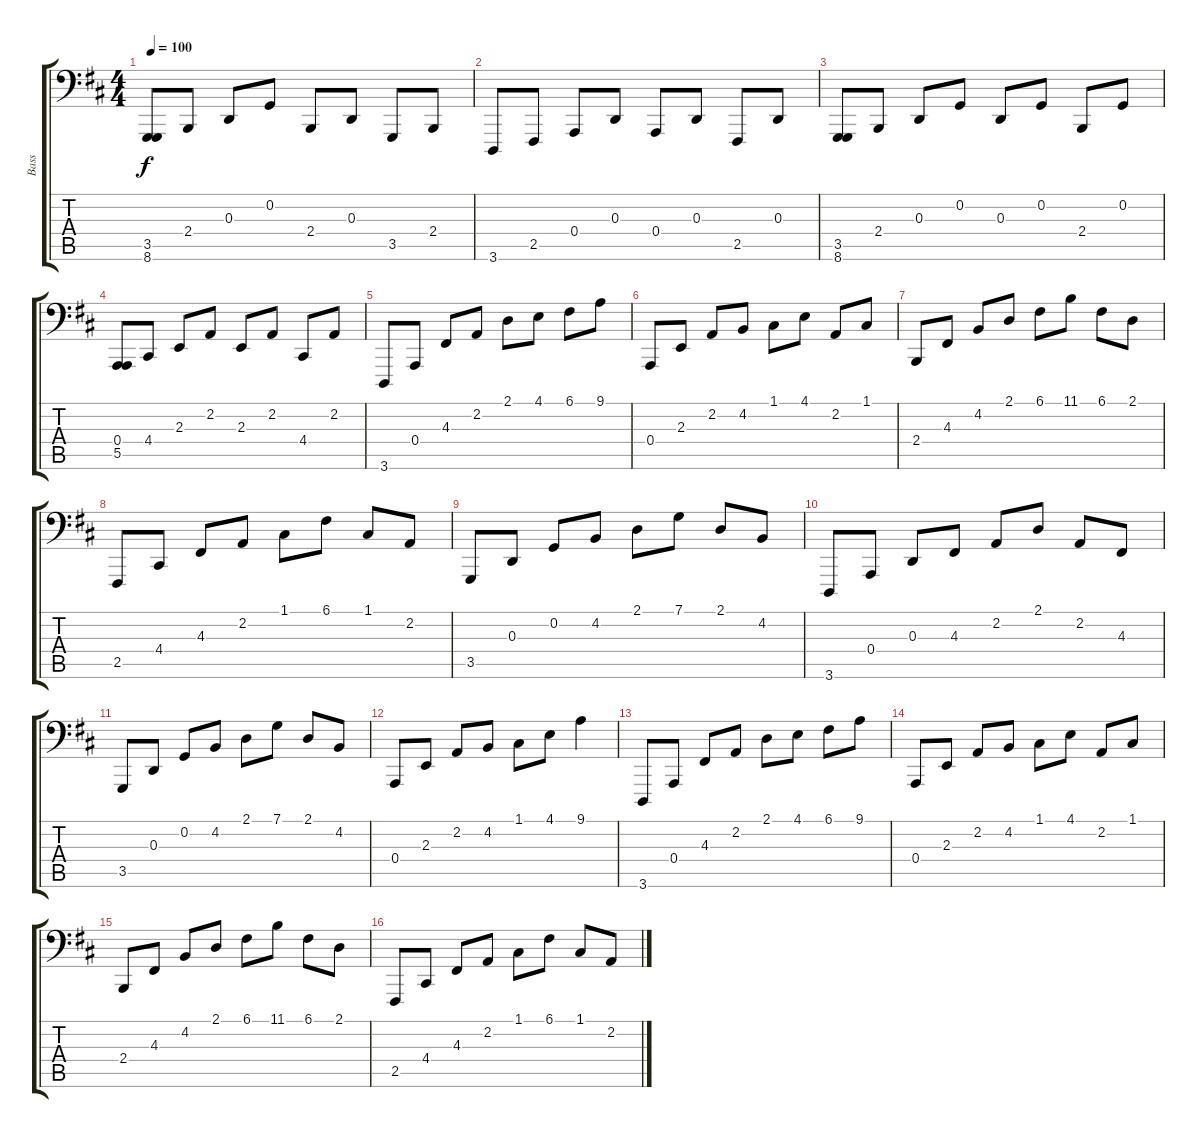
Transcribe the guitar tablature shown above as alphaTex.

\track ("Bass" "Bass") {instrument acousticgrandpiano}
\staff {score tabs}
\tuning (C3 G2 D2 A1 E1 B0) {hide}
\ts (4 4)
\tempo 100
\clef f4
\ks d
(3.5 8.6).8{dy f} 2.4.8 0.3.8 0.2.8 2.4.8 0.3.8 3.5.8 2.4.8 |
3.6.8 2.5.8 0.4.8 0.3.8 0.4.8 0.3.8 2.5.8 0.3.8 |
(3.5 8.6).8 2.4.8 0.3.8 0.2.8 0.3.8 0.2.8 2.4.8 0.2.8 |
(0.4 5.5).8 4.4.8 2.3.8 2.2.8 2.3.8 2.2.8 4.4.8 2.2.8 |
3.6.8 0.4.8 4.3.8 2.2.8 2.1.8 4.1.8 6.1.8 9.1.8 |
0.4.8 2.3.8 2.2.8 4.2.8 1.1.8 4.1.8 2.2.8 1.1.8 |
2.4.8 4.3.8 4.2.8 2.1.8 6.1.8 11.1.8 6.1.8 2.1.8 |
2.5.8 4.4.8 4.3.8 2.2.8 1.1.8 6.1.8 1.1.8 2.2.8 |
3.5.8 0.3.8 0.2.8 4.2.8 2.1.8 7.1.8 2.1.8 4.2.8 |
3.6.8 0.4.8 0.3.8 4.3.8 2.2.8 2.1.8 2.2.8 4.3.8 |
3.5.8 0.3.8 0.2.8 4.2.8 2.1.8 7.1.8 2.1.8 4.2.8 |
0.4.8 2.3.8 2.2.8 4.2.8 1.1.8 4.1.8 9.1.4 |
3.6.8 0.4.8 4.3.8 2.2.8 2.1.8 4.1.8 6.1.8 9.1.8 |
0.4.8 2.3.8 2.2.8 4.2.8 1.1.8 4.1.8 2.2.8 1.1.8 |
2.4.8 4.3.8 4.2.8 2.1.8 6.1.8 11.1.8 6.1.8 2.1.8 |
2.5.8 4.4.8 4.3.8 2.2.8 1.1.8 6.1.8 1.1.8 2.2.8
